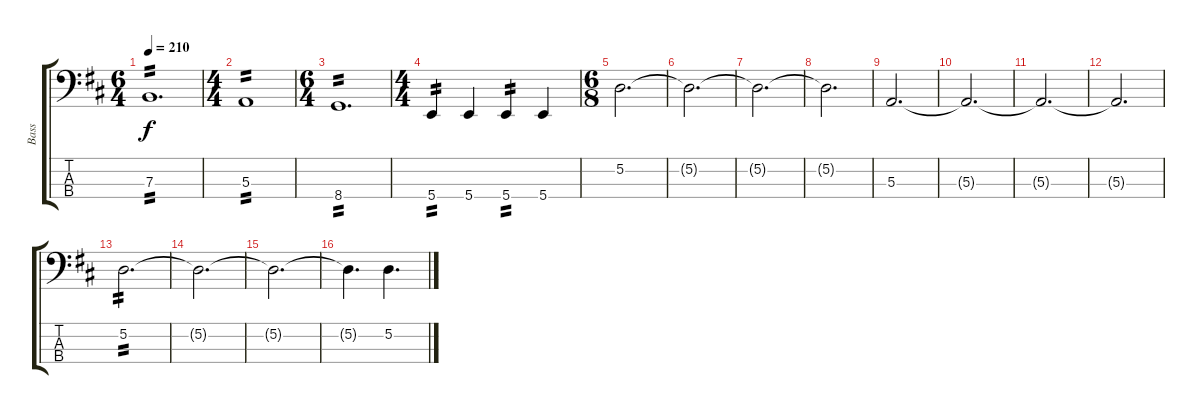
\track ("Bass" "Bass") {instrument electricbasspick}
\staff {score tabs}
\tuning (D2 A1 E1 B0) {hide}
\ts (6 4)
\tempo 210
\clef f4
\ks bminor
7.3.1{d tp 2 dy f} |
\ts (4 4)
5.3.1{tp 2} |
\ts (6 4)
8.4.1{d tp 2} |
\ts (4 4)
5.4.4{tp 2} 5.4.4 5.4.4{tp 2} 5.4.4 |
\ts (6 8)
5.2.2{d} |
5.2{t}.2{d} |
5.2{t}.2{d} |
5.2{t}.2{d} |
5.3.2{d} |
5.3{t}.2{d} |
5.3{t}.2{d} |
5.3{t}.2{d} |
5.2.2{d tp 2} |
5.2{t}.2{d} |
5.2{t}.2{d} |
5.2{t}.4{d} 5.2.4{d}
